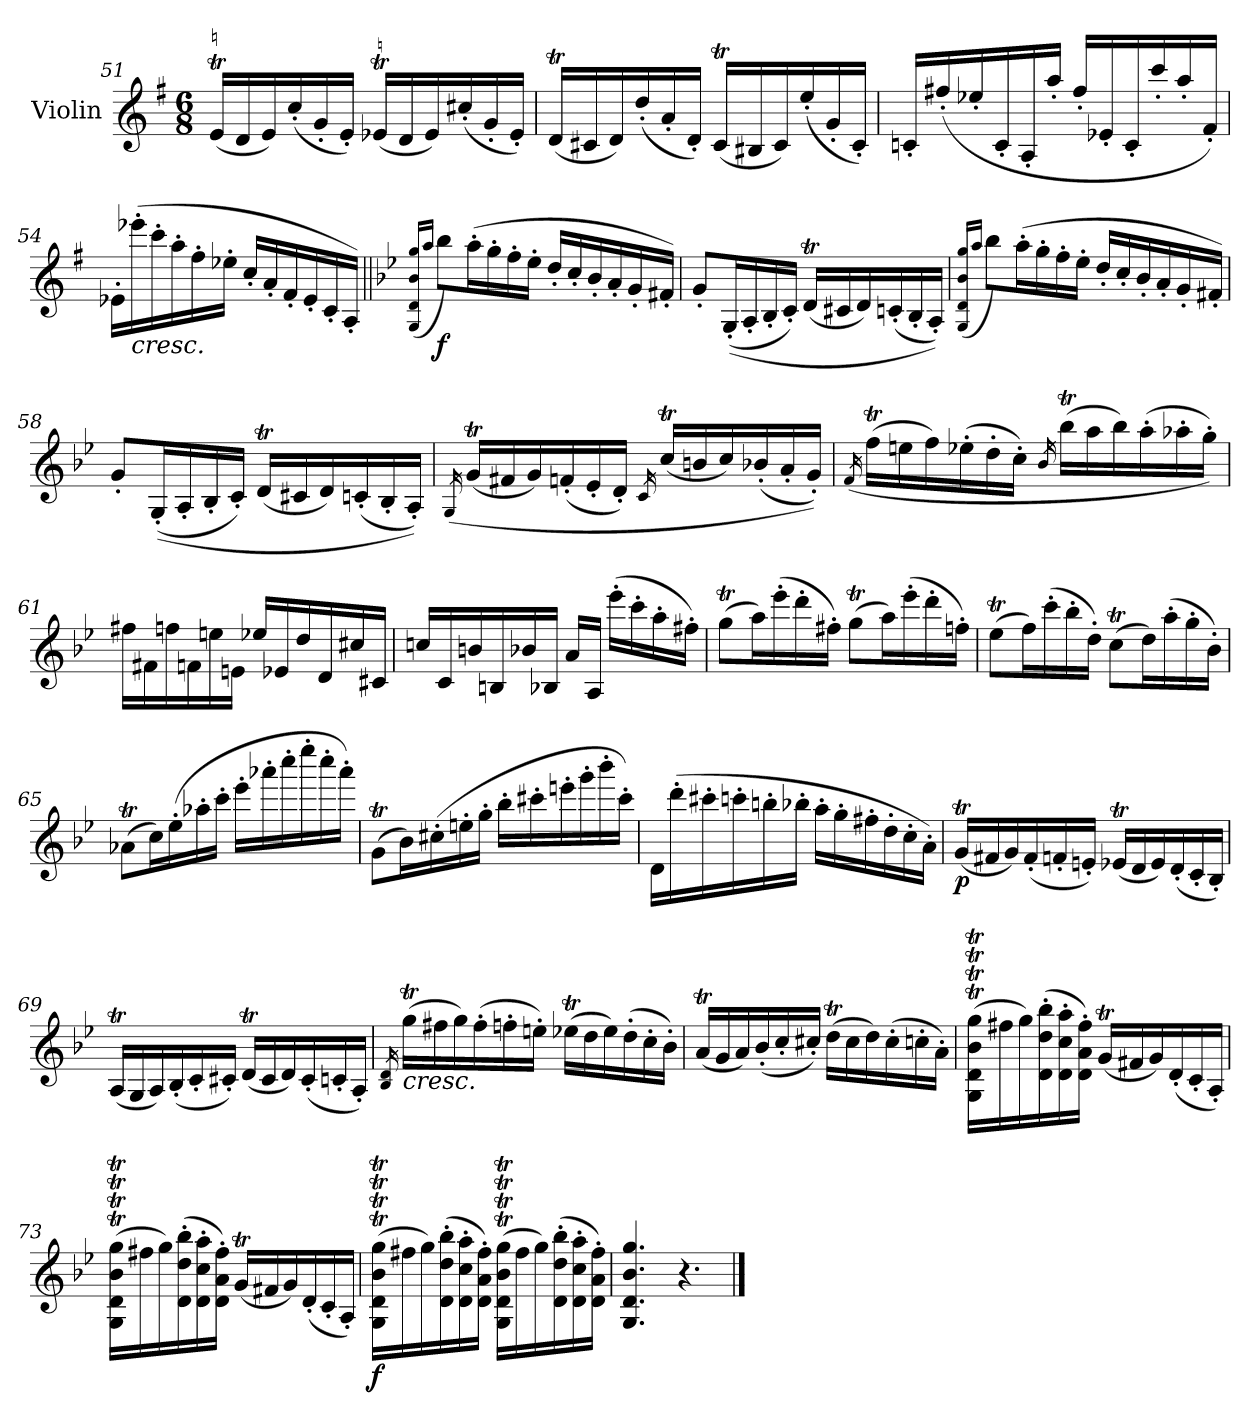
**kern	**dynam
*part1	*part1
*staff1	*staff1
*I"Violin	*
*I'Vln.	*
*clefG2	*
*k[f#]	*
*M6/8	*
=51	=51
!LO:TX:a:t=♮	!
(<16eT/LL	.
16d/	.
16e/)	.
(<16cc'/	.
16g'/	.
16e'/JJ)	.
(<16e-XT/LL	.
16d/	.
16e-/)	.
(<16cc#X'/	.
16g'/	.
16e-'/JJ)	.
!!LO:PB:g=z
=52	=52
(<16dT/LL	.
16c#X/	.
16d/)	.
(<16dd'/	.
16a'/	.
16d'/JJ)	.
(<16c#t/LL	.
16B#X/	.
16c#/)	.
(<16ee'/	.
16g'/	.
16c#'/JJ)	.
=53	=53
16cn'/LL	.
(<16ff#X'/	.
16ee-X'/	.
16c'/	.
16A'/	.
16aa'/JJ	.
16ff#'/LL	.
16e-X'/	.
16c'/	.
16ccc'/	.
16aa'/	.
16f#'/JJ)	.
=54	=54
16e-X'\LL	.
!LO:TX:b:i:t=cresc.	!
(>16eee-X'\	.
16ccc'\	.
16aa'\	.
16ff#'\	.
16ee-X'\JJ	.
16cc'/LL	.
16a'/	.
16f#'/	.
16e-'/	.
16c'/	.
16A'/JJ)	.
!!LO:LB:g=z
=55||	=55||
*k[b-e-]	*
(<16qG/ 16qd/ 16qb-/ 16qgg/LL	.
16qaa/JJ	.
!	!LO:DY:b
8bb-\L)	f
(>16aa'\L	.
16gg'\	.
16ff'\	.
16ee-'\JJ	.
16dd'/LL	.
16cc'/	.
16b-'/	.
16a'/	.
16g'/	.
16f#X'/JJ)	.
=56	=56
8g'/L	.
(<(<16G'/L	.
16A'/	.
16B-'/	.
16c'/JJ)	.
(<16dt/LL	.
16c#X/	.
16d/)	.
(<16cn'/	.
16B-'/	.
16A'/JJ))	.
=57	=57
(<16qG/ 16qd/ 16qb-/ 16qgg/LL	.
16qaa/JJ	.
8bb-\L)	.
(>16aa'\L	.
16gg'\	.
16ff'\	.
16ee-'\JJ	.
16dd'/LL	.
16cc'/	.
16b-'/	.
16a'/	.
16g'/	.
16f#X'/JJ)	.
!!LO:LB:g=z
=58	=58
8g'/L	.
(<(<16G'/L	.
16A'/	.
16B-'/	.
16c'/JJ)	.
(<16dt/LL	.
16c#X/	.
16d/)	.
(<16cn'/	.
16B-'/	.
16A'/JJ))	.
=59	=59
(<16qG/	.
(<16gT/LL	.
16f#X/	.
16g/)	.
(<16fn'/	.
16e-'/	.
16d'/JJ)	.
16qc/	.
(<16ccT/LL	.
16bn/	.
16cc/)	.
(<16b-X'/	.
16a'/	.
16g'/JJ))	.
=60	=60
(>16qf/	.
(>16ffT\LL	.
16een\	.
16ff\)	.
(>16ee-X'\	.
16dd'\	.
16cc'\JJ)	.
16qb-/	.
(>16bb-T\LL	.
16aa\	.
16bb-\)	.
(>16aa'\	.
16aa-X'\	.
16gg'\JJ))	.
!!LO:LB:g=z
=61	=61
16ff#X\LL	.
16f#X\	.
16ffn\	.
16fn\	.
16een\	.
16en\JJ	.
16ee-X/LL	.
16e-X/	.
16dd/	.
16d/	.
16cc#X/	.
16c#X/JJ	.
=62	=62
16ccn/LL	.
16c/	.
16bn/	.
16Bn/	.
16b-X/	.
16B-X/JJ	.
16a/LL	.
16A/JJ	.
(>16eee-'\LL	.
16ccc'\	.
16aa'\	.
16ff#X'\JJ)	.
=63	=63
(>8ggT\L	.
16aa\L)	.
(>16eee-'\	.
16ddd'\	.
16ff#X'\JJ)	.
(>8ggT\L	.
16aa\L)	.
(>16eee-'\	.
16ddd'\	.
16ffn'\JJ)	.
=64	=64
(>8ee-T\L	.
16ff\L)	.
(>16ccc'\	.
16bb-'\	.
16dd'\JJ)	.
(>8ccT\L	.
16dd\L)	.
(>16aa'\	.
16gg'\	.
16b-'\JJ)	.
!!LO:LB:g=z
=65	=65
(>8a-XT\L	.
16cc\L)	.
(>16ee-'\	.
16aa-X'\	.
16ccc'\JJ	.
16eee-'\LL	.
16aaa-X'\	.
16cccc'\	.
16eeee-'\	.
16cccc'\	.
16aaa-'\JJ)	.
=66	=66
(>8gT\L	.
16b-\L)	.
(>16cc#X'\	.
16een'\	.
16gg'\JJ	.
16bb-'\LL	.
16ccc#X'\	.
16eeen'\	.
16ggg'\	.
16bbb-'\	.
16ccc#'\JJ)	.
!!LO:LB:g=z
=67	=67
16d\LL	.
(>16ddd'\	.
16ccc#X'\	.
16cccn'\	.
16bbn'\	.
16bb-X'\JJ	.
16aa'\LL	.
16gg'\	.
16ff#X'\	.
16dd'\	.
16cc'\	.
16a'\JJ)	.
=68	=68
!	!LO:DY:b
(<16gT/LL	p
16f#X/	.
16g/)	.
(<16f#'/	.
16fn'/	.
16en'/JJ)	.
(<16e-XT/LL	.
16d/	.
16e-/)	.
(<16d'/	.
16c'/	.
16B-'/JJ)	.
=69	=69
(<16At/LL	.
16G/	.
16A/)	.
(<16B-'/	.
16c'/	.
16c#X'/JJ)	.
(<16dt/LL	.
16c#/	.
16d/)	.
(<16c#'/	.
16cn'/	.
16A'/JJ)	.
!!LO:LB:g=z
=70	=70
16qB-/ 16qd/	.
!LO:TX:b:i:t=cresc.	!
(>16ggT\LL	.
16ff#X\	.
16gg\)	.
(>16ff#'\	.
16ffn'\	.
16een'\JJ)	.
(>16ee-XT\LL	.
16dd\	.
16ee-\)	.
(>16dd'\	.
16cc'\	.
16b-'\JJ)	.
=71	=71
(<16at/LL	.
16g/	.
16a/)	.
(<16b-'/	.
16cc'/	.
16cc#X'/JJ)	.
(>16ddt\LL	.
16cc#\	.
16dd\)	.
(>16cc#'\	.
16ccn'\	.
16a'\JJ)	.
=72	=72
(>16G\T 16d\T 16b-\T 16gg\TLL	.
16ff#X\	.
16gg\)	.
(>16d\' 16dd\' 16bb-\'	.
16d\' 16cc\' 16aa\'	.
16d\' 16a\' 16ff#\'JJ)	.
(<16gT/LL	.
16f#X/	.
16g/)	.
(<16d'/	.
16c'/	.
16A'/JJ)	.
!!LO:LB:g=z
=73	=73
(>16G\T 16d\T 16b-\T 16gg\TLL	.
16ff#X\	.
16gg\)	.
(>16d\' 16dd\' 16bb-\'	.
16d\' 16cc\' 16aa\'	.
16d\' 16a\' 16ff#\'JJ)	.
(<16gT/LL	.
16f#X/	.
16g/)	.
(<16d'/	.
16c'/	.
16A'/JJ)	.
=74	=74
!	!LO:DY:b
(>16G\T 16d\T 16b-\T 16gg\TLL	f
16ff#X\	.
16gg\)	.
(>16d\' 16dd\' 16bb-\'	.
16d\' 16cc\' 16aa\'	.
16d\' 16a\' 16ff#\'JJ)	.
(>16G\T 16d\T 16b-\T 16gg\TLL	.
16ff#\	.
16gg\)	.
(>16d\' 16dd\' 16bb-\'	.
16d\' 16cc\' 16aa\'	.
16d\' 16a\' 16ff#\'JJ)	.
=75	=75
4.G/ 4.d/ 4.b-/ 4.gg/	.
4.r	.
==	==
*-	*-
